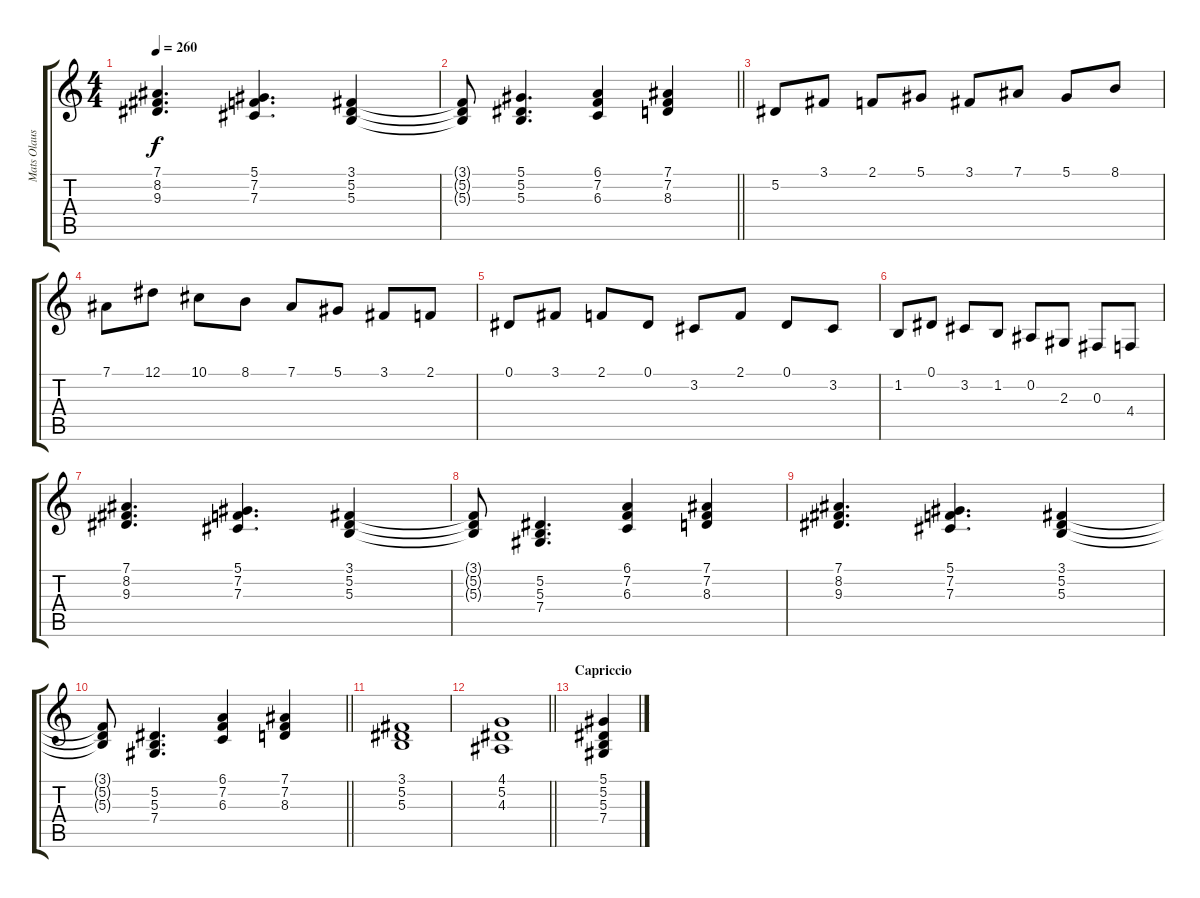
\track ("Mats Olausson" "Mats Olaus") {instrument percussiveorgan}
\staff {score tabs}
\tuning (Eb4 Bb3 Gb3 Db3 Ab2 Eb2) {hide}
\ts (4 4)
\tempo 260
\clef g2
\ks c
(7.1 8.2 9.3).4{d dy f} (5.1 7.2 7.3).4{d} (3.1 5.2 5.3).4 |
\barLineRight lightlight
(3.1{t} 5.2{t} 5.3{t}).8 (5.1 5.2 5.3).4{d} (6.1 7.2 6.3).4 (7.1 7.2 8.3).4 |
5.2.8 3.1.8 2.1.8 5.1.8 3.1.8 7.1.8 5.1.8 8.1.8 |
7.1.8 12.1.8 10.1.8 8.1.8 7.1.8 5.1.8 3.1.8 2.1.8 |
0.1.8 3.1.8 2.1.8 0.1.8 3.2.8 2.1.8 0.1.8 3.2.8 |
1.2.8 0.1.8 3.2.8 1.2.8 0.2.8 2.3.8 0.3.8 4.4.8 |
(7.1 8.2 9.3).4{d} (5.1 7.2 7.3).4{d} (3.1 5.2 5.3).4 |
(3.1{t} 5.2{t} 5.3{t}).8 (5.2 5.3 7.4).4{d} (6.1 7.2 6.3).4 (7.1 7.2 8.3).4 |
(7.1 8.2 9.3).4{d} (5.1 7.2 7.3).4{d} (3.1 5.2 5.3).4 |
\barLineRight lightlight
(3.1{t} 5.2{t} 5.3{t}).8 (5.2 5.3 7.4).4{d} (6.1 7.2 6.3).4 (7.1 7.2 8.3).4 |
(3.1 5.2 5.3).1 |
\barLineRight lightlight
(4.1 5.2 4.3).1 |
\section ("" "Capriccio")
(5.1 5.2 5.3 7.4).4
